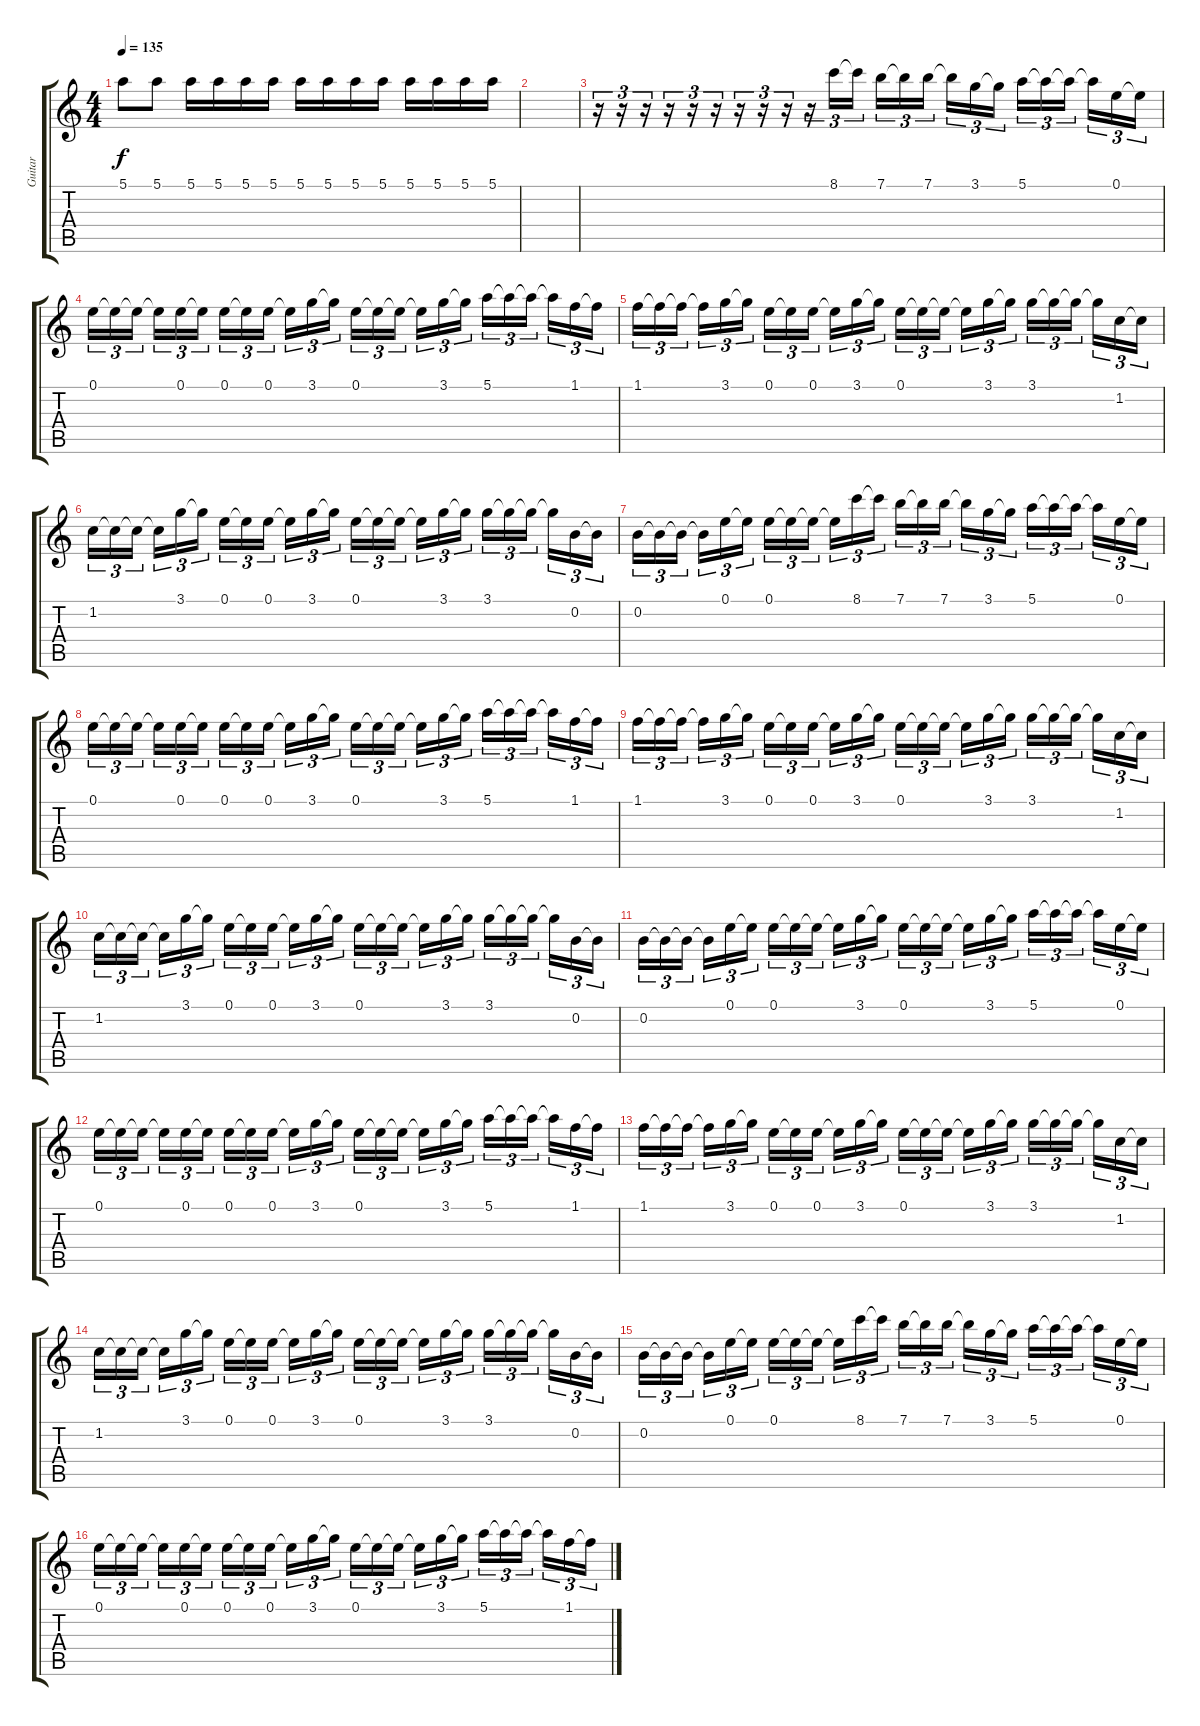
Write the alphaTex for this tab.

\track ("Guitar" "Guitar") {instrument overdrivenguitar}
\staff {score tabs}
\tuning (E4 B3 G3 D3 A2 E2) {hide}
\ts (4 4)
\tempo 135
\clef g2
\ks c
5.1.8{dy f} 5.1.8 5.1.16 5.1.16 5.1.16 5.1.16 5.1.16 5.1.16 5.1.16 5.1.16 5.1.16 5.1.16 5.1.16 5.1.16 |
|
r.16{tu (3 2)} r.16{tu (3 2)} r.16{tu (3 2)} r.16{tu (3 2)} r.16{tu (3 2)} r.16{tu (3 2)} r.16{tu (3 2)} r.16{tu (3 2)} r.16{tu (3 2)} r.16{tu (3 2)} 8.1.16{tu (3 2)} 8.1{t}.16{tu (3 2)} 7.1.16{tu (3 2)} 7.1{t}.16{tu (3 2)} 7.1.16{tu (3 2) beam splitsecondary} 7.1{t}.16{tu (3 2)} 3.1.16{tu (3 2)} 3.1{t}.16{tu (3 2)} 5.1.16{tu (3 2)} 5.1{t}.16{tu (3 2)} 5.1{t}.16{tu (3 2) beam splitsecondary} 5.1{t}.16{tu (3 2)} 0.1.16{tu (3 2)} 0.1{t}.16{tu (3 2)} |
0.1.16{tu (3 2)} 0.1{t}.16{tu (3 2)} 0.1{t}.16{tu (3 2) beam splitsecondary} 0.1{t}.16{tu (3 2)} 0.1.16{tu (3 2)} 0.1{t}.16{tu (3 2)} 0.1.16{tu (3 2)} 0.1{t}.16{tu (3 2)} 0.1.16{tu (3 2) beam splitsecondary} 0.1{t}.16{tu (3 2)} 3.1.16{tu (3 2)} 3.1{t}.16{tu (3 2)} 0.1.16{tu (3 2)} 0.1{t}.16{tu (3 2)} 0.1{t}.16{tu (3 2) beam splitsecondary} 0.1{t}.16{tu (3 2)} 3.1.16{tu (3 2)} 3.1{t}.16{tu (3 2)} 5.1.16{tu (3 2)} 5.1{t}.16{tu (3 2)} 5.1{t}.16{tu (3 2) beam splitsecondary} 5.1{t}.16{tu (3 2)} 1.1.16{tu (3 2)} 1.1{t}.16{tu (3 2)} |
1.1.16{tu (3 2)} 1.1{t}.16{tu (3 2)} 1.1{t}.16{tu (3 2) beam splitsecondary} 1.1{t}.16{tu (3 2)} 3.1.16{tu (3 2)} 3.1{t}.16{tu (3 2)} 0.1.16{tu (3 2)} 0.1{t}.16{tu (3 2)} 0.1.16{tu (3 2) beam splitsecondary} 0.1{t}.16{tu (3 2)} 3.1.16{tu (3 2)} 3.1{t}.16{tu (3 2)} 0.1.16{tu (3 2)} 0.1{t}.16{tu (3 2)} 0.1{t}.16{tu (3 2) beam splitsecondary} 0.1{t}.16{tu (3 2)} 3.1.16{tu (3 2)} 3.1{t}.16{tu (3 2)} 3.1.16{tu (3 2)} 3.1{t}.16{tu (3 2)} 3.1{t}.16{tu (3 2) beam splitsecondary} 3.1{t}.16{tu (3 2)} 1.2.16{tu (3 2)} 1.2{t}.16{tu (3 2)} |
1.2.16{tu (3 2)} 1.2{t}.16{tu (3 2)} 1.2{t}.16{tu (3 2) beam splitsecondary} 1.2{t}.16{tu (3 2)} 3.1.16{tu (3 2)} 3.1{t}.16{tu (3 2)} 0.1.16{tu (3 2)} 0.1{t}.16{tu (3 2)} 0.1.16{tu (3 2) beam splitsecondary} 0.1{t}.16{tu (3 2)} 3.1.16{tu (3 2)} 3.1{t}.16{tu (3 2)} 0.1.16{tu (3 2)} 0.1{t}.16{tu (3 2)} 0.1{t}.16{tu (3 2) beam splitsecondary} 0.1{t}.16{tu (3 2)} 3.1.16{tu (3 2)} 3.1{t}.16{tu (3 2)} 3.1.16{tu (3 2)} 3.1{t}.16{tu (3 2)} 3.1{t}.16{tu (3 2) beam splitsecondary} 3.1{t}.16{tu (3 2)} 0.2.16{tu (3 2)} 0.2{t}.16{tu (3 2)} |
0.2.16{tu (3 2)} 0.2{t}.16{tu (3 2)} 0.2{t}.16{tu (3 2) beam splitsecondary} 0.2{t}.16{tu (3 2)} 0.1.16{tu (3 2)} 0.1{t}.16{tu (3 2)} 0.1.16{tu (3 2)} 0.1{t}.16{tu (3 2)} 0.1{t}.16{tu (3 2) beam splitsecondary} 0.1{t}.16{tu (3 2)} 8.1.16{tu (3 2)} 8.1{t}.16{tu (3 2)} 7.1.16{tu (3 2)} 7.1{t}.16{tu (3 2)} 7.1.16{tu (3 2) beam splitsecondary} 7.1{t}.16{tu (3 2)} 3.1.16{tu (3 2)} 3.1{t}.16{tu (3 2)} 5.1.16{tu (3 2)} 5.1{t}.16{tu (3 2)} 5.1{t}.16{tu (3 2) beam splitsecondary} 5.1{t}.16{tu (3 2)} 0.1.16{tu (3 2)} 0.1{t}.16{tu (3 2)} |
0.1.16{tu (3 2)} 0.1{t}.16{tu (3 2)} 0.1{t}.16{tu (3 2) beam splitsecondary} 0.1{t}.16{tu (3 2)} 0.1.16{tu (3 2)} 0.1{t}.16{tu (3 2)} 0.1.16{tu (3 2)} 0.1{t}.16{tu (3 2)} 0.1.16{tu (3 2) beam splitsecondary} 0.1{t}.16{tu (3 2)} 3.1.16{tu (3 2)} 3.1{t}.16{tu (3 2)} 0.1.16{tu (3 2)} 0.1{t}.16{tu (3 2)} 0.1{t}.16{tu (3 2) beam splitsecondary} 0.1{t}.16{tu (3 2)} 3.1.16{tu (3 2)} 3.1{t}.16{tu (3 2)} 5.1.16{tu (3 2)} 5.1{t}.16{tu (3 2)} 5.1{t}.16{tu (3 2) beam splitsecondary} 5.1{t}.16{tu (3 2)} 1.1.16{tu (3 2)} 1.1{t}.16{tu (3 2)} |
1.1.16{tu (3 2)} 1.1{t}.16{tu (3 2)} 1.1{t}.16{tu (3 2) beam splitsecondary} 1.1{t}.16{tu (3 2)} 3.1.16{tu (3 2)} 3.1{t}.16{tu (3 2)} 0.1.16{tu (3 2)} 0.1{t}.16{tu (3 2)} 0.1.16{tu (3 2) beam splitsecondary} 0.1{t}.16{tu (3 2)} 3.1.16{tu (3 2)} 3.1{t}.16{tu (3 2)} 0.1.16{tu (3 2)} 0.1{t}.16{tu (3 2)} 0.1{t}.16{tu (3 2) beam splitsecondary} 0.1{t}.16{tu (3 2)} 3.1.16{tu (3 2)} 3.1{t}.16{tu (3 2)} 3.1.16{tu (3 2)} 3.1{t}.16{tu (3 2)} 3.1{t}.16{tu (3 2) beam splitsecondary} 3.1{t}.16{tu (3 2)} 1.2.16{tu (3 2)} 1.2{t}.16{tu (3 2)} |
1.2.16{tu (3 2)} 1.2{t}.16{tu (3 2)} 1.2{t}.16{tu (3 2) beam splitsecondary} 1.2{t}.16{tu (3 2)} 3.1.16{tu (3 2)} 3.1{t}.16{tu (3 2)} 0.1.16{tu (3 2)} 0.1{t}.16{tu (3 2)} 0.1.16{tu (3 2) beam splitsecondary} 0.1{t}.16{tu (3 2)} 3.1.16{tu (3 2)} 3.1{t}.16{tu (3 2)} 0.1.16{tu (3 2)} 0.1{t}.16{tu (3 2)} 0.1{t}.16{tu (3 2) beam splitsecondary} 0.1{t}.16{tu (3 2)} 3.1.16{tu (3 2)} 3.1{t}.16{tu (3 2)} 3.1.16{tu (3 2)} 3.1{t}.16{tu (3 2)} 3.1{t}.16{tu (3 2) beam splitsecondary} 3.1{t}.16{tu (3 2)} 0.2.16{tu (3 2)} 0.2{t}.16{tu (3 2)} |
0.2.16{tu (3 2)} 0.2{t}.16{tu (3 2)} 0.2{t}.16{tu (3 2) beam splitsecondary} 0.2{t}.16{tu (3 2)} 0.1.16{tu (3 2)} 0.1{t}.16{tu (3 2)} 0.1.16{tu (3 2)} 0.1{t}.16{tu (3 2)} 0.1{t}.16{tu (3 2) beam splitsecondary} 0.1{t}.16{tu (3 2)} 3.1.16{tu (3 2)} 3.1{t}.16{tu (3 2)} 0.1.16{tu (3 2)} 0.1{t}.16{tu (3 2)} 0.1{t}.16{tu (3 2) beam splitsecondary} 0.1{t}.16{tu (3 2)} 3.1.16{tu (3 2)} 3.1{t}.16{tu (3 2)} 5.1.16{tu (3 2)} 5.1{t}.16{tu (3 2)} 5.1{t}.16{tu (3 2) beam splitsecondary} 5.1{t}.16{tu (3 2)} 0.1.16{tu (3 2)} 0.1{t}.16{tu (3 2)} |
0.1.16{tu (3 2)} 0.1{t}.16{tu (3 2)} 0.1{t}.16{tu (3 2) beam splitsecondary} 0.1{t}.16{tu (3 2)} 0.1.16{tu (3 2)} 0.1{t}.16{tu (3 2)} 0.1.16{tu (3 2)} 0.1{t}.16{tu (3 2)} 0.1.16{tu (3 2) beam splitsecondary} 0.1{t}.16{tu (3 2)} 3.1.16{tu (3 2)} 3.1{t}.16{tu (3 2)} 0.1.16{tu (3 2)} 0.1{t}.16{tu (3 2)} 0.1{t}.16{tu (3 2) beam splitsecondary} 0.1{t}.16{tu (3 2)} 3.1.16{tu (3 2)} 3.1{t}.16{tu (3 2)} 5.1.16{tu (3 2)} 5.1{t}.16{tu (3 2)} 5.1{t}.16{tu (3 2) beam splitsecondary} 5.1{t}.16{tu (3 2)} 1.1.16{tu (3 2)} 1.1{t}.16{tu (3 2)} |
1.1.16{tu (3 2)} 1.1{t}.16{tu (3 2)} 1.1{t}.16{tu (3 2) beam splitsecondary} 1.1{t}.16{tu (3 2)} 3.1.16{tu (3 2)} 3.1{t}.16{tu (3 2)} 0.1.16{tu (3 2)} 0.1{t}.16{tu (3 2)} 0.1.16{tu (3 2) beam splitsecondary} 0.1{t}.16{tu (3 2)} 3.1.16{tu (3 2)} 3.1{t}.16{tu (3 2)} 0.1.16{tu (3 2)} 0.1{t}.16{tu (3 2)} 0.1{t}.16{tu (3 2) beam splitsecondary} 0.1{t}.16{tu (3 2)} 3.1.16{tu (3 2)} 3.1{t}.16{tu (3 2)} 3.1.16{tu (3 2)} 3.1{t}.16{tu (3 2)} 3.1{t}.16{tu (3 2) beam splitsecondary} 3.1{t}.16{tu (3 2)} 1.2.16{tu (3 2)} 1.2{t}.16{tu (3 2)} |
1.2.16{tu (3 2)} 1.2{t}.16{tu (3 2)} 1.2{t}.16{tu (3 2) beam splitsecondary} 1.2{t}.16{tu (3 2)} 3.1.16{tu (3 2)} 3.1{t}.16{tu (3 2)} 0.1.16{tu (3 2)} 0.1{t}.16{tu (3 2)} 0.1.16{tu (3 2) beam splitsecondary} 0.1{t}.16{tu (3 2)} 3.1.16{tu (3 2)} 3.1{t}.16{tu (3 2)} 0.1.16{tu (3 2)} 0.1{t}.16{tu (3 2)} 0.1{t}.16{tu (3 2) beam splitsecondary} 0.1{t}.16{tu (3 2)} 3.1.16{tu (3 2)} 3.1{t}.16{tu (3 2)} 3.1.16{tu (3 2)} 3.1{t}.16{tu (3 2)} 3.1{t}.16{tu (3 2) beam splitsecondary} 3.1{t}.16{tu (3 2)} 0.2.16{tu (3 2)} 0.2{t}.16{tu (3 2)} |
0.2.16{tu (3 2)} 0.2{t}.16{tu (3 2)} 0.2{t}.16{tu (3 2) beam splitsecondary} 0.2{t}.16{tu (3 2)} 0.1.16{tu (3 2)} 0.1{t}.16{tu (3 2)} 0.1.16{tu (3 2)} 0.1{t}.16{tu (3 2)} 0.1{t}.16{tu (3 2) beam splitsecondary} 0.1{t}.16{tu (3 2)} 8.1.16{tu (3 2)} 8.1{t}.16{tu (3 2)} 7.1.16{tu (3 2)} 7.1{t}.16{tu (3 2)} 7.1.16{tu (3 2) beam splitsecondary} 7.1{t}.16{tu (3 2)} 3.1.16{tu (3 2)} 3.1{t}.16{tu (3 2)} 5.1.16{tu (3 2)} 5.1{t}.16{tu (3 2)} 5.1{t}.16{tu (3 2) beam splitsecondary} 5.1{t}.16{tu (3 2)} 0.1.16{tu (3 2)} 0.1{t}.16{tu (3 2)} |
0.1.16{tu (3 2)} 0.1{t}.16{tu (3 2)} 0.1{t}.16{tu (3 2) beam splitsecondary} 0.1{t}.16{tu (3 2)} 0.1.16{tu (3 2)} 0.1{t}.16{tu (3 2)} 0.1.16{tu (3 2)} 0.1{t}.16{tu (3 2)} 0.1.16{tu (3 2) beam splitsecondary} 0.1{t}.16{tu (3 2)} 3.1.16{tu (3 2)} 3.1{t}.16{tu (3 2)} 0.1.16{tu (3 2)} 0.1{t}.16{tu (3 2)} 0.1{t}.16{tu (3 2) beam splitsecondary} 0.1{t}.16{tu (3 2)} 3.1.16{tu (3 2)} 3.1{t}.16{tu (3 2)} 5.1.16{tu (3 2)} 5.1{t}.16{tu (3 2)} 5.1{t}.16{tu (3 2) beam splitsecondary} 5.1{t}.16{tu (3 2)} 1.1.16{tu (3 2)} 1.1{t}.16{tu (3 2)}
